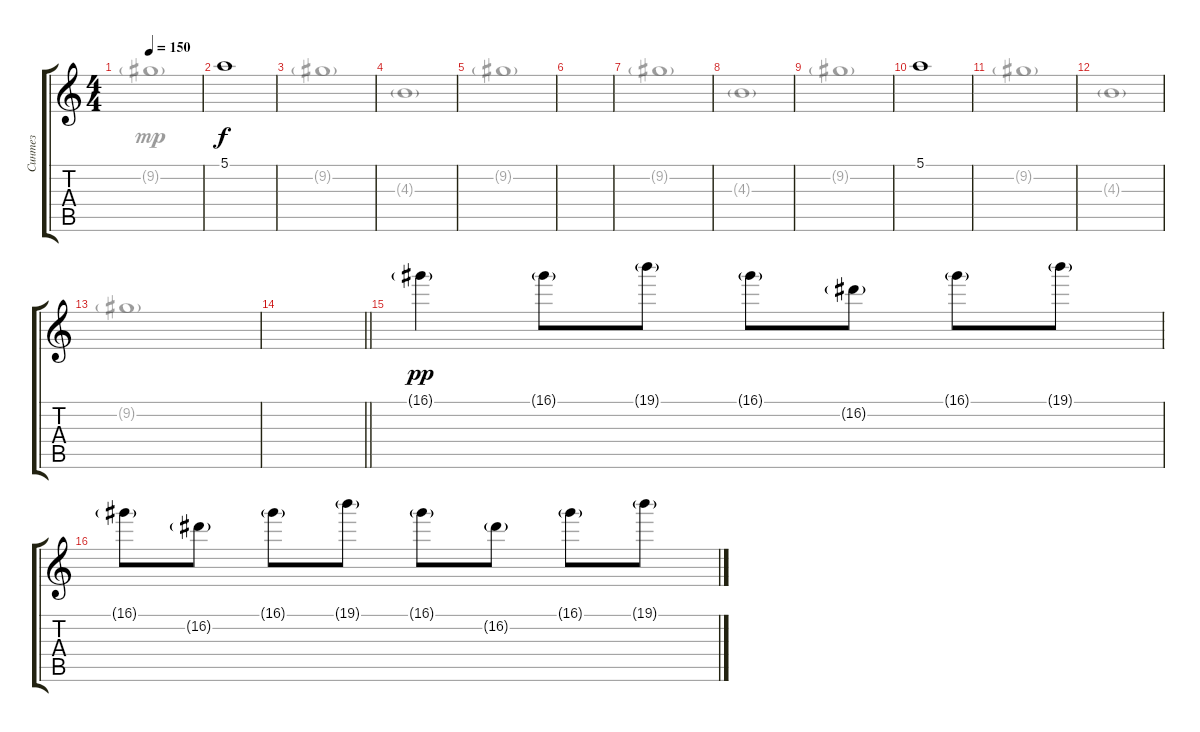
\track ("Синтез" "Синтез") {instrument overdrivenguitar}
\staff {score tabs}
\tuning (E4 B3 G3 D3 A2 E2) {hide}
\voice
\ts (4 4)
\tempo 150
\clef g2
\ks c
|
5.1.1 |
|
|
|
|
|
|
|
5.1.1 |
|
|
|
\barLineRight lightlight
|
16.1{g}.4{dy pp} 16.1{g}.8 19.1{g}.8 16.1{g}.8 16.2{g}.8 16.1{g}.8 19.1{g}.8 |
16.1{g}.8 16.2{g}.8 16.1{g}.8 19.1{g}.8 16.1{g}.8 16.2{g}.8 16.1{g}.8 19.1{g}.8
\voice
\clef g2
\ottava regular
\simile none
\ks c
9.2{g}.1{dy mp} |
|
9.2{g}.1 |
4.3{g}.1 |
9.2{g}.1 |
|
9.2{g}.1 |
4.3{g}.1 |
9.2{g}.1 |
|
9.2{g}.1 |
4.3{g}.1 |
9.2{g}.1 |
\barLineRight lightlight
|
|
